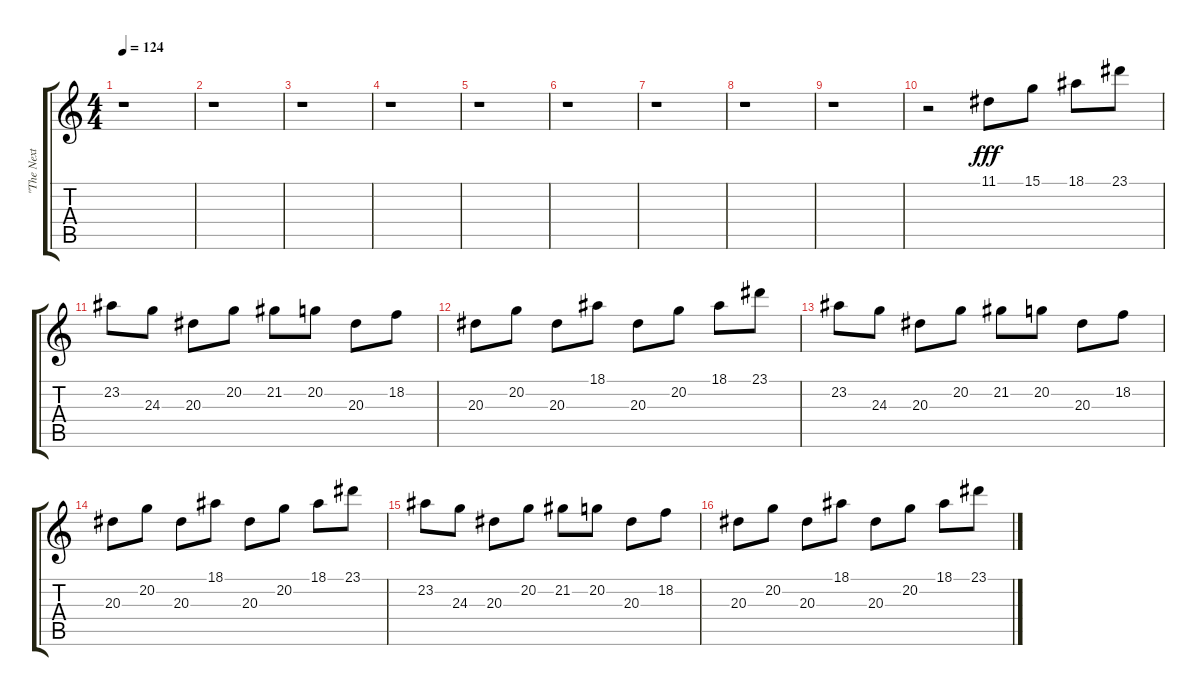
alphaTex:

\track ("\"The Next" "\"The Next") {instrument fx4atmosphere}
\staff {score tabs}
\tuning (E4 B3 G3 D3 A2 E2) {hide}
\ts (4 4)
\tempo 124
\clef g2
\ks c
r.1{dy f} |
r.1 |
r.1 |
r.1 |
r.1 |
r.1 |
r.1 |
r.1 |
r.1 |
r.2 11.1.8{dy fff volume 3 balance 8} 15.1.8 18.1.8{volume 4} 23.1.8 |
23.2.8{volume 4} 24.3.8 20.3.8{volume 5} 20.2.8 21.2.8{volume 5} 20.2.8 20.3.8{volume 6} 18.2.8 |
20.3.8{volume 6} 20.2.8 20.3.8{volume 7} 18.1.8 20.3.8{volume 7} 20.2.8 18.1.8{volume 8} 23.1.8 |
23.2.8{volume 8} 24.3.8 20.3.8{volume 9} 20.2.8 21.2.8{volume 9} 20.2.8 20.3.8 18.2.8 |
20.3.8 20.2.8 20.3.8 18.1.8 20.3.8 20.2.8 18.1.8 23.1.8 |
23.2.8 24.3.8 20.3.8 20.2.8 21.2.8 20.2.8 20.3.8 18.2.8 |
20.3.8 20.2.8 20.3.8 18.1.8 20.3.8 20.2.8 18.1.8 23.1.8
